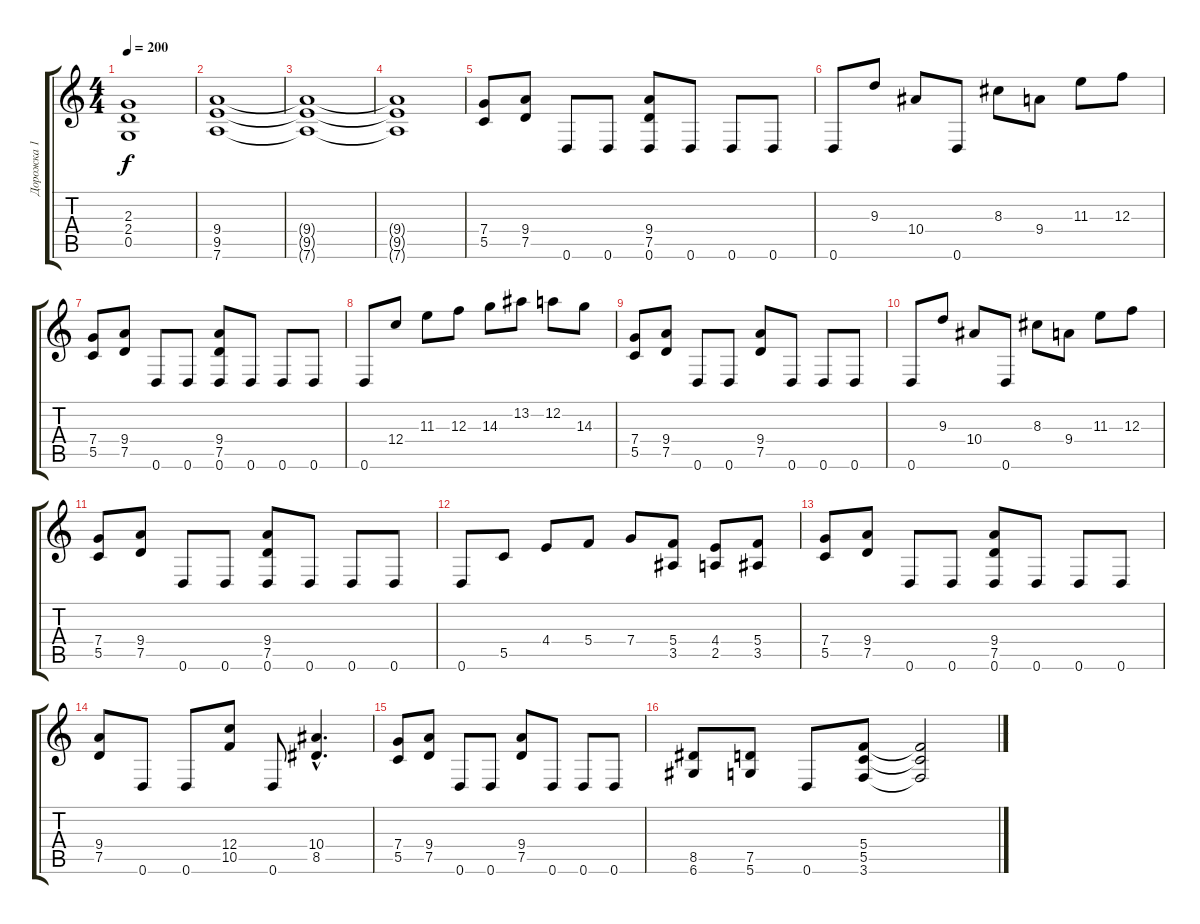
\track ("Дорожка 1" "Дорожка 1") {instrument distortionguitar}
\staff {score tabs}
\tuning (D4 A3 F3 C3 G2 D2) {hide}
\ts (4 4)
\tempo 200
\clef g2
\ks c
(2.3 2.4 0.5).1{dy f} |
(9.4 9.5 7.6).1 |
(9.4{t} 9.5{t} 7.6{t}).1 |
(9.4{t} 9.5{t} 7.6{t}).1 |
(7.4 5.5).8 (9.4 7.5).8 0.6.8 0.6.8 (9.4 7.5 0.6).8 0.6.8 0.6.8 0.6.8 |
0.6.8 9.3.8 10.4.8 0.6.8 8.3.8 9.4.8 11.3.8 12.3.8 |
(7.4 5.5).8 (9.4 7.5).8 0.6.8 0.6.8 (9.4 7.5 0.6).8 0.6.8 0.6.8 0.6.8 |
0.6.8 12.4.8 11.3.8 12.3.8 14.3.8 13.2.8 12.2.8 14.3.8 |
(7.4 5.5).8 (9.4 7.5).8 0.6.8 0.6.8 (9.4 7.5).8 0.6.8 0.6.8 0.6.8 |
0.6.8 9.3.8 10.4.8 0.6.8 8.3.8 9.4.8 11.3.8 12.3.8 |
(7.4 5.5).8 (9.4 7.5).8 0.6.8 0.6.8 (9.4 7.5 0.6).8 0.6.8 0.6.8 0.6.8 |
0.6.8 5.5.8 4.4.8 5.4.8 7.4.8 (5.4 3.5).8 (4.4 2.5).8 (5.4 3.5).8 |
(7.4 5.5).8 (9.4 7.5).8 0.6.8 0.6.8 (9.4 7.5 0.6).8 0.6.8 0.6.8 0.6.8 |
(9.4 7.5).8 0.6.8 0.6.8 (12.4 10.5).8 0.6.8 (10.4{hac} 8.5{hac}).4{d} |
(7.4 5.5).8 (9.4 7.5).8 0.6.8 0.6.8 (9.4 7.5).8 0.6.8 0.6.8 0.6.8 |
(8.5 6.6).8 (7.5 5.6).8 0.6.8 (5.4 5.5 3.6).8 (5.4{t} 5.5{t} 3.6{t}).2
